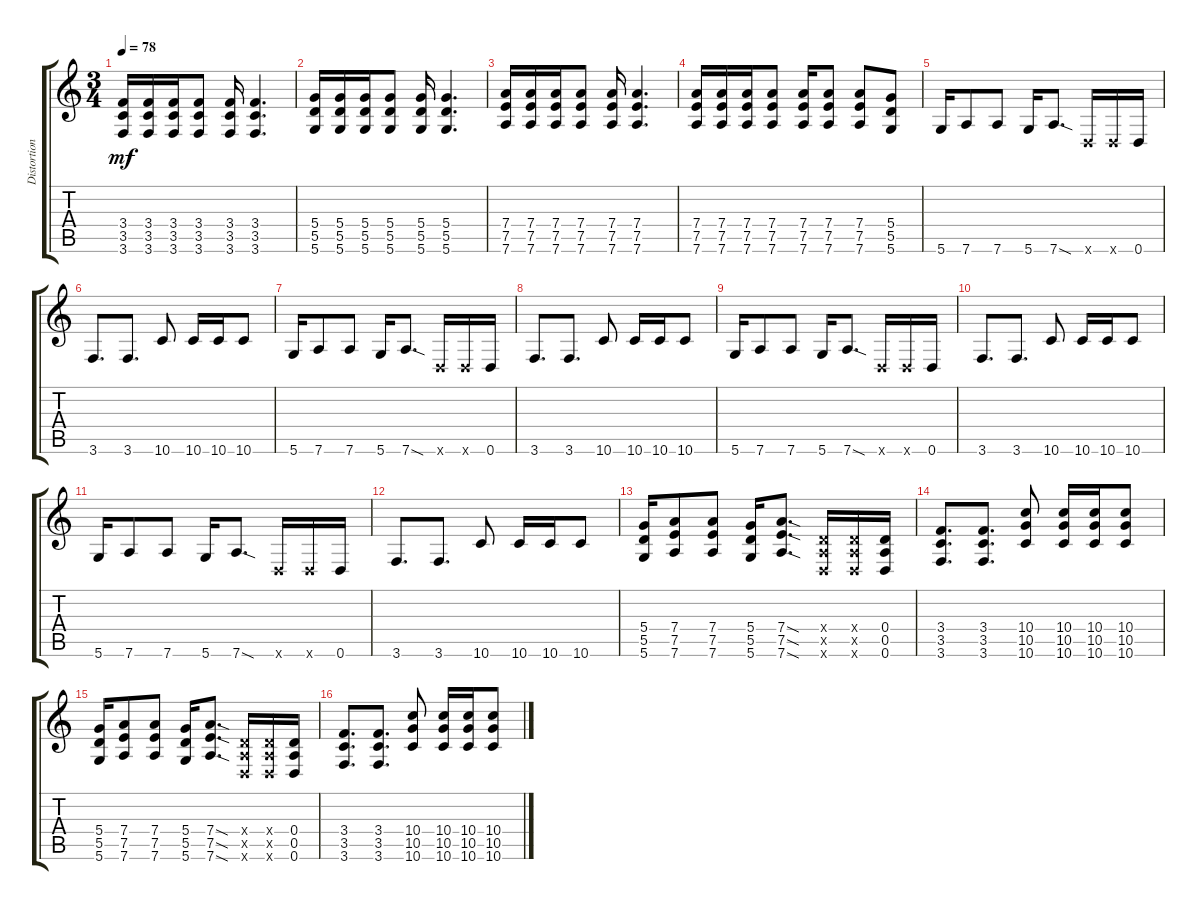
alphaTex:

\track ("Distortion Guitar 3" "Distortion") {instrument distortionguitar}
\staff {score tabs}
\tuning (E4 B3 G3 D3 A2 D2) {hide}
\ts (3 4)
\tempo 78
\clef g2
\ks c
(3.4 3.5 3.6).16{dy mf} (3.4 3.5 3.6).16 (3.4 3.5 3.6).16 (3.4 3.5 3.6).8 (3.4 3.5 3.6).16 (3.4 3.5 3.6).4{d} |
(5.4 5.5 5.6).16 (5.4 5.5 5.6).16 (5.4 5.5 5.6).16 (5.4 5.5 5.6).8 (5.4 5.5 5.6).16 (5.4 5.5 5.6).4{d} |
(7.4 7.5 7.6).16 (7.4 7.5 7.6).16 (7.4 7.5 7.6).16 (7.4 7.5 7.6).8 (7.4 7.5 7.6).16 (7.4 7.5 7.6).4{d} |
(7.4 7.5 7.6).16 (7.4 7.5 7.6).16 (7.4 7.5 7.6).16 (7.4 7.5 7.6).8 (7.4 7.5 7.6).16 (7.4 7.5 7.6).8 (7.4 7.5 7.6).8 (5.4 5.5 5.6).8 |
5.6.16 7.6.8 7.6.8 5.6.16 7.6{sod}.8{d} 0.6{x}.16 0.6{x}.16 0.6.16 |
3.6.8{d} 3.6.8{d} 10.6.8 10.6.16 10.6.16 10.6.8 |
5.6.16 7.6.8 7.6.8 5.6.16 7.6{sod}.8{d} 0.6{x}.16 0.6{x}.16 0.6.16 |
3.6.8{d} 3.6.8{d} 10.6.8 10.6.16 10.6.16 10.6.8 |
5.6.16 7.6.8 7.6.8 5.6.16 7.6{sod}.8{d} 0.6{x}.16 0.6{x}.16 0.6.16 |
3.6.8{d} 3.6.8{d} 10.6.8 10.6.16 10.6.16 10.6.8 |
5.6.16 7.6.8 7.6.8 5.6.16 7.6{sod}.8{d} 0.6{x}.16 0.6{x}.16 0.6.16 |
3.6.8{d} 3.6.8{d} 10.6.8 10.6.16 10.6.16 10.6.8 |
(5.4 5.5 5.6).16 (7.4 7.5 7.6).8 (7.4 7.5 7.6).8 (5.4 5.5 5.6).16 (7.4{sod} 7.5{sod} 7.6{sod}).8{d} (0.4{x} 0.5{x} 0.6{x}).16 (0.4{x} 0.5{x} 0.6{x}).16 (0.4 0.5 0.6).16 |
(3.4 3.5 3.6).8{d} (3.4 3.5 3.6).8{d} (10.4 10.5 10.6).8 (10.4 10.5 10.6).16 (10.4 10.5 10.6).16 (10.4 10.5 10.6).8 |
(5.4 5.5 5.6).16 (7.4 7.5 7.6).8 (7.4 7.5 7.6).8 (5.4 5.5 5.6).16 (7.4{sod} 7.5{sod} 7.6{sod}).8{d} (0.4{x} 0.5{x} 0.6{x}).16 (0.4{x} 0.5{x} 0.6{x}).16 (0.4 0.5 0.6).16 |
(3.4 3.5 3.6).8{d} (3.4 3.5 3.6).8{d} (10.4 10.5 10.6).8 (10.4 10.5 10.6).16 (10.4 10.5 10.6).16 (10.4 10.5 10.6).8
